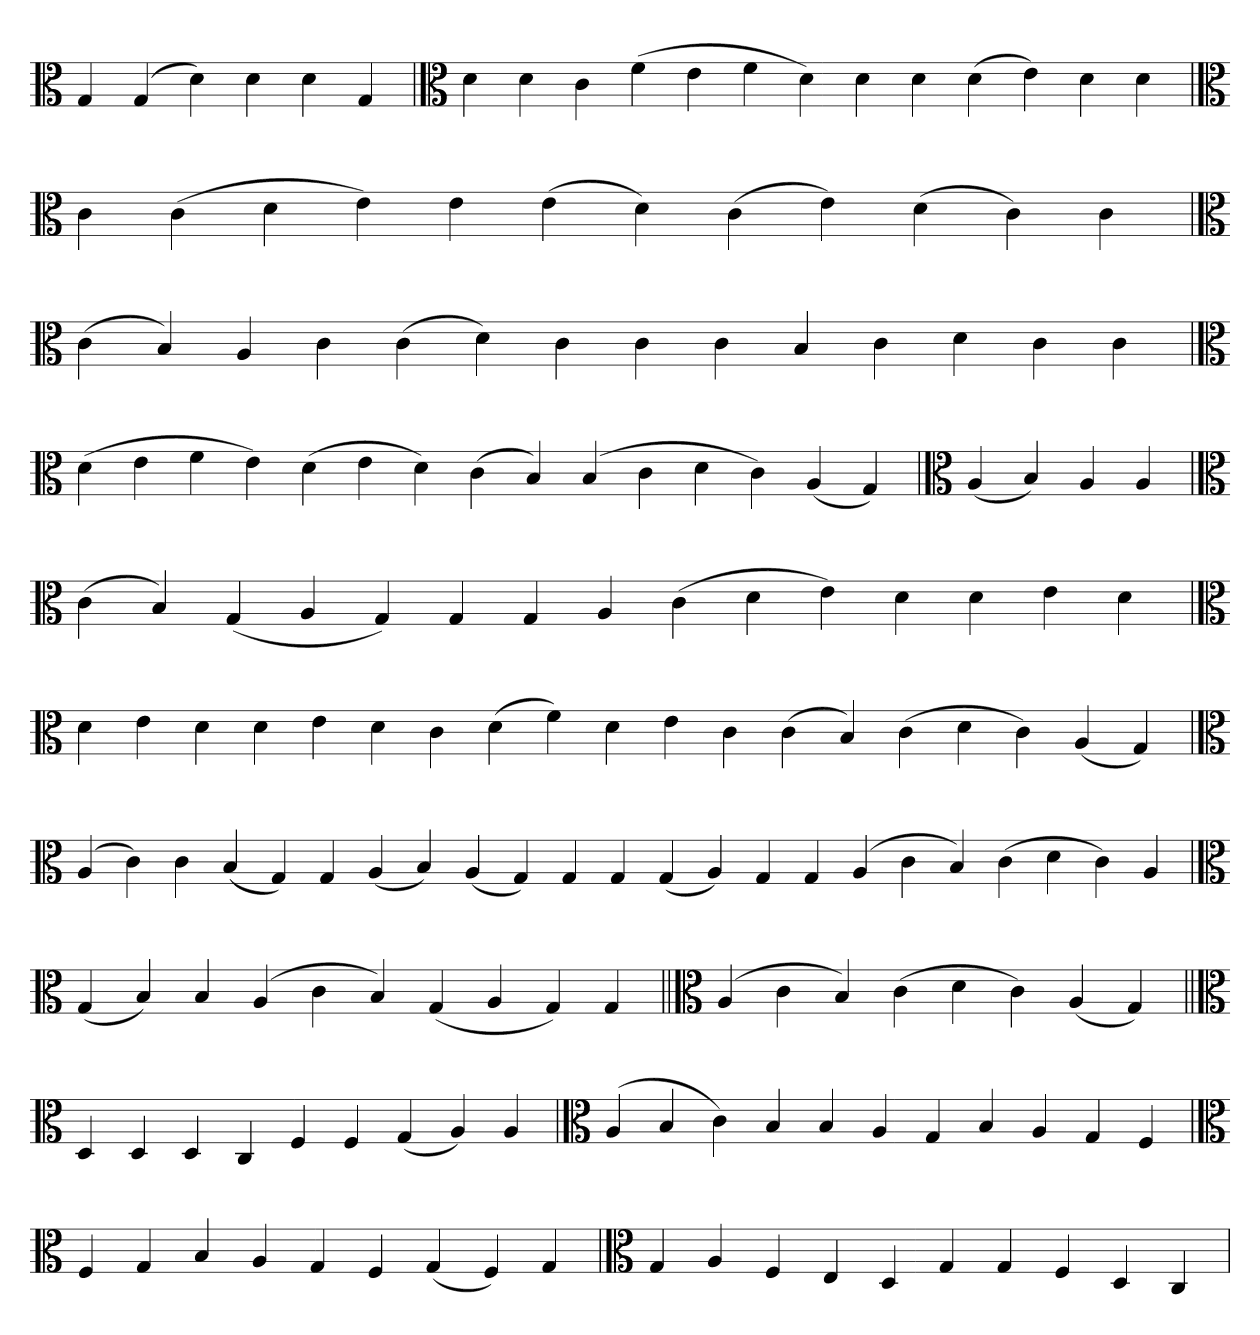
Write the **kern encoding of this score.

**kern
*part1
*staff1
*clefC3
=
4G
(4G
4d)
4d
4d
4G
=`
*clefC3
4d
4d
4c
(4f
4e
4f
4d)
4d
4d
(4d
4e)
4d
4d
=`
*clefC3
4c
(4c
4d
4e)
4e
(4e
4d)
(4c
4e)
(4d
4c)
4c
='
*clefC3
(4c
4B)
4A
4c
(4c
4d)
4c
4c
4c
4B
4c
4d
4c
4c
='
*clefC3
(4d
4e
4f
4e)
(4d
4e
4d)
(4c
4B)
(4B
4c
4d
4c)
(4A
4G)
=
*clefC3
(4A
4B)
4A
4A
=`
*clefC3
(4c
4B)
(4G
4A
4G)
4G
4G
4A
(4c
4d
4e)
4d
4d
4e
4d
=`
*clefC3
4d
4e
4d
4d
4e
4d
4c
(4d
4f)
4d
4e
4c
(4c
4B)
(4c
4d
4c)
(4A
4G)
='
*clefC3
(4A
4c)
4c
(4B
4G)
4G
(4A
4B)
(4A
4G)
4G
4G
(4G
4A)
4G
4G
(4A
4c
4B)
(4c
4d
4c)
4A
='
*clefC3
(4G
4B)
4B
(4A
4c
4B)
(4G
4A
4G)
4G
=||
*clefC3
(4A
4c
4B)
(4c
4d
4c)
(4A
4G)
=||
*clefC3
4D
4D
4D
4C
4F
4F
(4G
4A)
4A
=`
*clefC3
(4A
4B
4c)
4B
4B
4A
4G
4B
4A
4G
4F
=
*clefC3
4F
4G
4B
4A
4G
4F
(4G
4F)
4G
=`
*clefC3
4G
4A
4F
4E
4D
4G
4G
4F
4D
4C
=
*-
